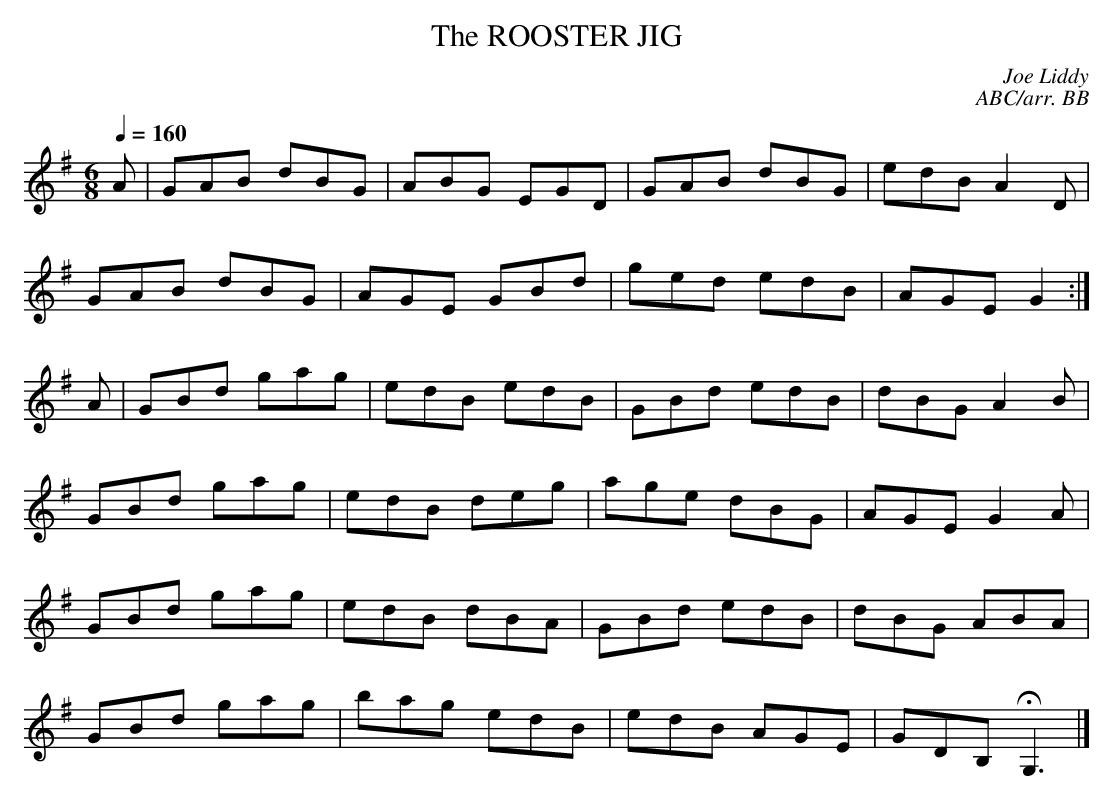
X:1
T:ROOSTER JIG, The
C:Joe Liddy
C:ABC/arr. BB
Q:1/4=160
L:1/8
M:6/8
K:G
A|GAB dBG|ABG EGD|GAB dBG|edB A2D |
GAB dBG|AGE GBd|ged edB|AGE G2 :|
A|GBd gag|edB edB|GBd edB|dBG A2B |
GBd gag|edB deg|age dBG|AGE G2A |
GBd gag|edB dBA|GBd edB|dBG ABA |
GBd gag|bag edB|edB AGE|GDB, HG,3 |]
